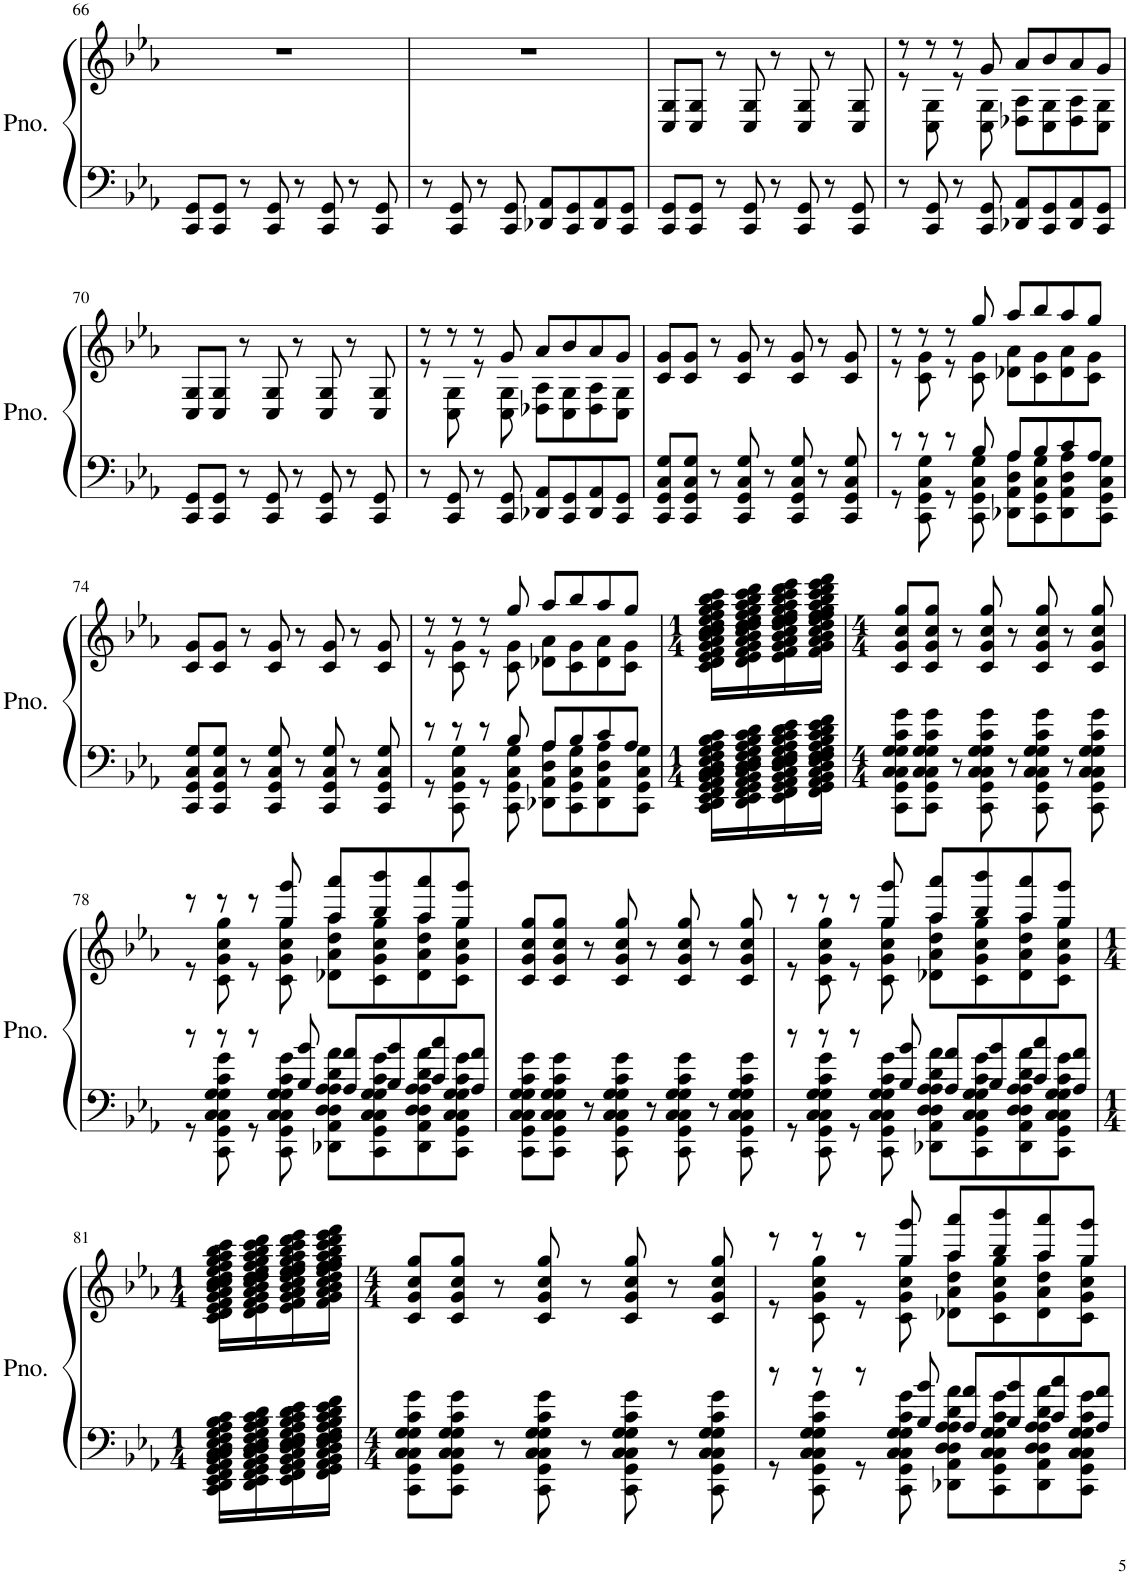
**kern	**kern
*part1	*part1
*staff2	*staff1
*I"Piano	*
*I'Pno.	*
!!LO:PB:g=z
*clefF4	*clefG2
*k[b-e-a-]	*k[b-e-a-]
*M4/4	*M4/4
=66	=66
8CC/ 8GG/L	1r
8CC/ 8GG/J	.
8r	.
8CC/ 8GG/	.
8r	.
8CC/ 8GG/	.
8r	.
8CC/ 8GG/	.
=67	=67
8r	1r
8CC/ 8GG/	.
8r	.
8CC/ 8GG/	.
8DD-X/ 8AA-/L	.
8CC/ 8GG/	.
8DD-/ 8AA-/	.
8CC/ 8GG/J	.
=68	=68
8CC/ 8GG/L	8C/ 8G/L
8CC/ 8GG/J	8C/ 8G/J
8r	8r
8CC/ 8GG/	8C/ 8G/
8r	8r
8CC/ 8GG/	8C/ 8G/
8r	8r
8CC/ 8GG/	8C/ 8G/
=69	=69
*	*^
8r	8r	8r
8CC/ 8GG/	8r	8C\ 8G\
8r	8r	8r
8CC/ 8GG/	8g/	8C\ 8G\
8DD-X/ 8AA-/L	8a-/L	8D-X\ 8A-\L
8CC/ 8GG/	8b-/	8C\ 8G\
8DD-/ 8AA-/	8a-/	8D-\ 8A-\
8CC/ 8GG/J	8g/J	8C\ 8G\J
*	*v	*v
!!LO:LB:g=z
=70	=70
8CC/ 8GG/L	8C/ 8G/L
8CC/ 8GG/J	8C/ 8G/J
8r	8r
8CC/ 8GG/	8C/ 8G/
8r	8r
8CC/ 8GG/	8C/ 8G/
8r	8r
8CC/ 8GG/	8C/ 8G/
=71	=71
*	*^
8r	8r	8r
8CC/ 8GG/	8r	8C\ 8G\
8r	8r	8r
8CC/ 8GG/	8g/	8C\ 8G\
8DD-X/ 8AA-/L	8a-/L	8D-X\ 8A-\L
8CC/ 8GG/	8b-/	8C\ 8G\
8DD-/ 8AA-/	8a-/	8D-\ 8A-\
8CC/ 8GG/J	8g/J	8C\ 8G\J
*	*v	*v
=72	=72
8CC/ 8GG/ 8C/ 8G/L	8c/ 8g/L
8CC/ 8GG/ 8C/ 8G/J	8c/ 8g/J
8r	8r
8CC/ 8GG/ 8C/ 8G/	8c/ 8g/
8r	8r
8CC/ 8GG/ 8C/ 8G/	8c/ 8g/
8r	8r
8CC/ 8GG/ 8C/ 8G/	8c/ 8g/
=73	=73
*^	*^
8r	8r	8r	8r
8r	8CC\ 8GG\ 8C\ 8G\	8r	8c\ 8g\
8r	8r	8r	8r
8B-/	8CC\ 8GG\ 8C\ 8G\	8gg/	8c\ 8g\
8A-/L	8DD-X\ 8AA-\ 8D\ 8A-\L	8aa-/L	8d-X\ 8a-\L
8B-/	8CC\ 8GG\ 8C\ 8G\	8bb-/	8c\ 8g\
8c/	8DD-\ 8AA-\ 8D\ 8A-\	8aa-/	8d-\ 8a-\
8A-/J	8CC\ 8GG\ 8C\ 8G\J	8gg/J	8c\ 8g\J
*v	*v	*	*
*	*v	*v
!!LO:LB:g=z
=74	=74
8CC/ 8GG/ 8C/ 8G/L	8c/ 8g/L
8CC/ 8GG/ 8C/ 8G/J	8c/ 8g/J
8r	8r
8CC/ 8GG/ 8C/ 8G/	8c/ 8g/
8r	8r
8CC/ 8GG/ 8C/ 8G/	8c/ 8g/
8r	8r
8CC/ 8GG/ 8C/ 8G/	8c/ 8g/
=75	=75
*^	*^
8r	8r	8r	8r
8r	8CC\ 8GG\ 8C\ 8G\	8r	8c\ 8g\
8r	8r	8r	8r
8B-/	8CC\ 8GG\ 8C\ 8G\	8gg/	8c\ 8g\
8A-/L	8DD-X\ 8AA-\ 8D\ 8A-\L	8aa-/L	8d-X\ 8a-\L
8B-/	8CC\ 8GG\ 8C\ 8G\	8bb-/	8c\ 8g\
8c/	8DD-\ 8AA-\ 8D\ 8A-\	8aa-/	8d-\ 8a-\
8A-/J	8CC\ 8GG\ 8C\ 8G\J	8gg/J	8c\ 8g\J
*v	*v	*	*
*	*v	*v
=76	=76
*M1/4	*M1/4
16CC\ 16DD\ 16EE-\ 16FF\ 16GG\ 16AA-\ 16BB-\ 16C\ 16C\ 16D\ 16E-\ 16F\ 16G\ 16A-\ 16B-\ 16c\LL	16c\ 16d\ 16e-\ 16f\ 16g\ 16a-\ 16b-\ 16cc\ 16cc\ 16dd\ 16ee-\ 16ff\ 16gg\ 16aa-\ 16bb-\ 16ccc\LL
16DD\ 16EE-\ 16FF\ 16GG\ 16AA-\ 16BB-\ 16C\ 16D\ 16D\ 16E-\ 16F\ 16G\ 16A-\ 16B-\ 16c\ 16d\	16d\ 16e-\ 16f\ 16g\ 16a-\ 16b-\ 16cc\ 16dd\ 16dd\ 16ee-\ 16ff\ 16gg\ 16aa-\ 16bb-\ 16ccc\ 16ddd\
16EE-\ 16FF\ 16GG\ 16AA-\ 16BB-\ 16C\ 16D\ 16E-\ 16E-\ 16F\ 16G\ 16A-\ 16B-\ 16c\ 16d\ 16e-\	16e-\ 16f\ 16g\ 16a-\ 16b-\ 16cc\ 16dd\ 16ee-\ 16ee-\ 16ff\ 16gg\ 16aa-\ 16bb-\ 16ccc\ 16ddd\ 16eee-\
16FF\ 16GG\ 16AA-\ 16BB-\ 16C\ 16D\ 16E-\ 16F\ 16F\ 16G\ 16A-\ 16B-\ 16c\ 16d\ 16e-\ 16f\JJ	16f\ 16g\ 16a-\ 16b-\ 16cc\ 16dd\ 16ee-\ 16ff\ 16ff\ 16gg\ 16aa-\ 16bb-\ 16ccc\ 16ddd\ 16eee-\ 16fff\JJ
=77	=77
*M4/4	*M4/4
8CC\ 8GG\ 8C\ 8C\ 8G\ 8G\ 8c\ 8g\L	8c/ 8g/ 8cc/ 8gg/L
8CC\ 8GG\ 8C\ 8C\ 8G\ 8G\ 8c\ 8g\J	8c/ 8g/ 8cc/ 8gg/J
8r	8r
8CC\ 8GG\ 8C\ 8C\ 8G\ 8G\ 8c\ 8g\	8c/ 8g/ 8cc/ 8gg/
8r	8r
8CC\ 8GG\ 8C\ 8C\ 8G\ 8G\ 8c\ 8g\	8c/ 8g/ 8cc/ 8gg/
8r	8r
8CC\ 8GG\ 8C\ 8C\ 8G\ 8G\ 8c\ 8g\	8c/ 8g/ 8cc/ 8gg/
!!LO:LB:g=z
=78	=78
*^	*^
8r	8r	8r	8r
8r	8CC\ 8GG\ 8C\ 8C\ 8G\ 8G\ 8c\ 8g\	8r	8c\ 8g\ 8cc\ 8gg\
8r	8r	8r	8r
8B-/ 8b-/	8CC\ 8GG\ 8C\ 8C\ 8G\ 8G\ 8c\ 8g\	8gg/ 8ggg/	8c\ 8g\ 8cc\ 8gg\
8A-/ 8a-/L	8DD-X\ 8AA-\ 8D\ 8D\ 8A-\ 8A-\ 8d\ 8a-\L	8aa-/ 8aaa-/L	8d-X\ 8a-\ 8dd\ 8aa-\L
8B-/ 8b-/	8CC\ 8GG\ 8C\ 8C\ 8G\ 8G\ 8c\ 8g\	8bb-/ 8bbb-/	8c\ 8g\ 8cc\ 8gg\
8c/ 8cc/	8DD-\ 8AA-\ 8D\ 8D\ 8A-\ 8A-\ 8d\ 8a-\	8aa-/ 8aaa-/	8d-\ 8a-\ 8dd\ 8aa-\
8A-/ 8a-/J	8CC\ 8GG\ 8C\ 8C\ 8G\ 8G\ 8c\ 8g\J	8gg/ 8ggg/J	8c\ 8g\ 8cc\ 8gg\J
*v	*v	*	*
*	*v	*v
=79	=79
8CC\ 8GG\ 8C\ 8C\ 8G\ 8G\ 8c\ 8g\L	8c/ 8g/ 8cc/ 8gg/L
8CC\ 8GG\ 8C\ 8C\ 8G\ 8G\ 8c\ 8g\J	8c/ 8g/ 8cc/ 8gg/J
8r	8r
8CC\ 8GG\ 8C\ 8C\ 8G\ 8G\ 8c\ 8g\	8c/ 8g/ 8cc/ 8gg/
8r	8r
8CC\ 8GG\ 8C\ 8C\ 8G\ 8G\ 8c\ 8g\	8c/ 8g/ 8cc/ 8gg/
8r	8r
8CC\ 8GG\ 8C\ 8C\ 8G\ 8G\ 8c\ 8g\	8c/ 8g/ 8cc/ 8gg/
=80	=80
*^	*^
8r	8r	8r	8r
8r	8CC\ 8GG\ 8C\ 8C\ 8G\ 8G\ 8c\ 8g\	8r	8c\ 8g\ 8cc\ 8gg\
8r	8r	8r	8r
8B-/ 8b-/	8CC\ 8GG\ 8C\ 8C\ 8G\ 8G\ 8c\ 8g\	8gg/ 8ggg/	8c\ 8g\ 8cc\ 8gg\
8A-/ 8a-/L	8DD-X\ 8AA-\ 8D\ 8D\ 8A-\ 8A-\ 8d\ 8a-\L	8aa-/ 8aaa-/L	8d-X\ 8a-\ 8dd\ 8aa-\L
8B-/ 8b-/	8CC\ 8GG\ 8C\ 8C\ 8G\ 8G\ 8c\ 8g\	8bb-/ 8bbb-/	8c\ 8g\ 8cc\ 8gg\
8c/ 8cc/	8DD-\ 8AA-\ 8D\ 8D\ 8A-\ 8A-\ 8d\ 8a-\	8aa-/ 8aaa-/	8d-\ 8a-\ 8dd\ 8aa-\
8A-/ 8a-/J	8CC\ 8GG\ 8C\ 8C\ 8G\ 8G\ 8c\ 8g\J	8gg/ 8ggg/J	8c\ 8g\ 8cc\ 8gg\J
*v	*v	*	*
*	*v	*v
!!LO:LB:g=z
=81	=81
*M1/4	*M1/4
16CC\ 16DD\ 16EE-\ 16FF\ 16GG\ 16AA-\ 16BB-\ 16C\ 16C\ 16D\ 16E-\ 16F\ 16G\ 16A-\ 16B-\ 16c\LL	16c\ 16d\ 16e-\ 16f\ 16g\ 16a-\ 16b-\ 16cc\ 16cc\ 16dd\ 16ee-\ 16ff\ 16gg\ 16aa-\ 16bb-\ 16ccc\LL
16DD\ 16EE-\ 16FF\ 16GG\ 16AA-\ 16BB-\ 16C\ 16D\ 16D\ 16E-\ 16F\ 16G\ 16A-\ 16B-\ 16c\ 16d\	16d\ 16e-\ 16f\ 16g\ 16a-\ 16b-\ 16cc\ 16dd\ 16dd\ 16ee-\ 16ff\ 16gg\ 16aa-\ 16bb-\ 16ccc\ 16ddd\
16EE-\ 16FF\ 16GG\ 16AA-\ 16BB-\ 16C\ 16D\ 16E-\ 16E-\ 16F\ 16G\ 16A-\ 16B-\ 16c\ 16d\ 16e-\	16e-\ 16f\ 16g\ 16a-\ 16b-\ 16cc\ 16dd\ 16ee-\ 16ee-\ 16ff\ 16gg\ 16aa-\ 16bb-\ 16ccc\ 16ddd\ 16eee-\
16FF\ 16GG\ 16AA-\ 16BB-\ 16C\ 16D\ 16E-\ 16F\ 16F\ 16G\ 16A-\ 16B-\ 16c\ 16d\ 16e-\ 16f\JJ	16f\ 16g\ 16a-\ 16b-\ 16cc\ 16dd\ 16ee-\ 16ff\ 16ff\ 16gg\ 16aa-\ 16bb-\ 16ccc\ 16ddd\ 16eee-\ 16fff\JJ
=82	=82
*M4/4	*M4/4
8CC\ 8GG\ 8C\ 8C\ 8G\ 8G\ 8c\ 8g\L	8c/ 8g/ 8cc/ 8gg/L
8CC\ 8GG\ 8C\ 8C\ 8G\ 8G\ 8c\ 8g\J	8c/ 8g/ 8cc/ 8gg/J
8r	8r
8CC\ 8GG\ 8C\ 8C\ 8G\ 8G\ 8c\ 8g\	8c/ 8g/ 8cc/ 8gg/
8r	8r
8CC\ 8GG\ 8C\ 8C\ 8G\ 8G\ 8c\ 8g\	8c/ 8g/ 8cc/ 8gg/
8r	8r
8CC\ 8GG\ 8C\ 8C\ 8G\ 8G\ 8c\ 8g\	8c/ 8g/ 8cc/ 8gg/
=83	=83
*^	*^
8r	8r	8r	8r
8r	8CC\ 8GG\ 8C\ 8C\ 8G\ 8G\ 8c\ 8g\	8r	8c\ 8g\ 8cc\ 8gg\
8r	8r	8r	8r
8B-/ 8b-/	8CC\ 8GG\ 8C\ 8C\ 8G\ 8G\ 8c\ 8g\	8gg/ 8ggg/	8c\ 8g\ 8cc\ 8gg\
8A-/ 8a-/L	8DD-X\ 8AA-\ 8D\ 8D\ 8A-\ 8A-\ 8d\ 8a-\L	8aa-/ 8aaa-/L	8d-X\ 8a-\ 8dd\ 8aa-\L
8B-/ 8b-/	8CC\ 8GG\ 8C\ 8C\ 8G\ 8G\ 8c\ 8g\	8bb-/ 8bbb-/	8c\ 8g\ 8cc\ 8gg\
8c/ 8cc/	8DD-\ 8AA-\ 8D\ 8D\ 8A-\ 8A-\ 8d\ 8a-\	8aa-/ 8aaa-/	8d-\ 8a-\ 8dd\ 8aa-\
8A-/ 8a-/J	8CC\ 8GG\ 8C\ 8C\ 8G\ 8G\ 8c\ 8g\J	8gg/ 8ggg/J	8c\ 8g\ 8cc\ 8gg\J
*v	*v	*	*
*	*v	*v
=	=
*-	*-
